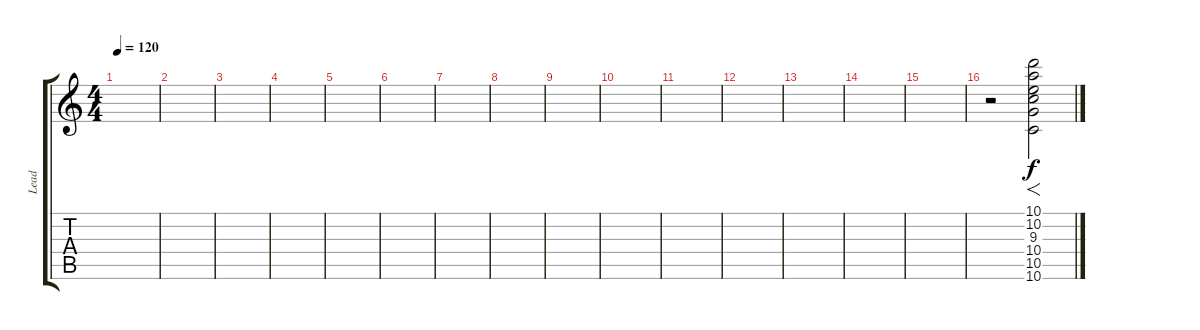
\track ("Lead " "Lead ") {instrument electricguitarjazz}
\staff {score tabs}
\tuning (E4 B3 G3 D3 A2 D2) {hide}
\ts (4 4)
\tempo 120
\clef g2
\ks c
|
|
|
|
|
|
|
|
|
|
|
|
|
|
|
r.2 (10.1 10.2 9.3 10.4 10.5 10.6).2{f}
